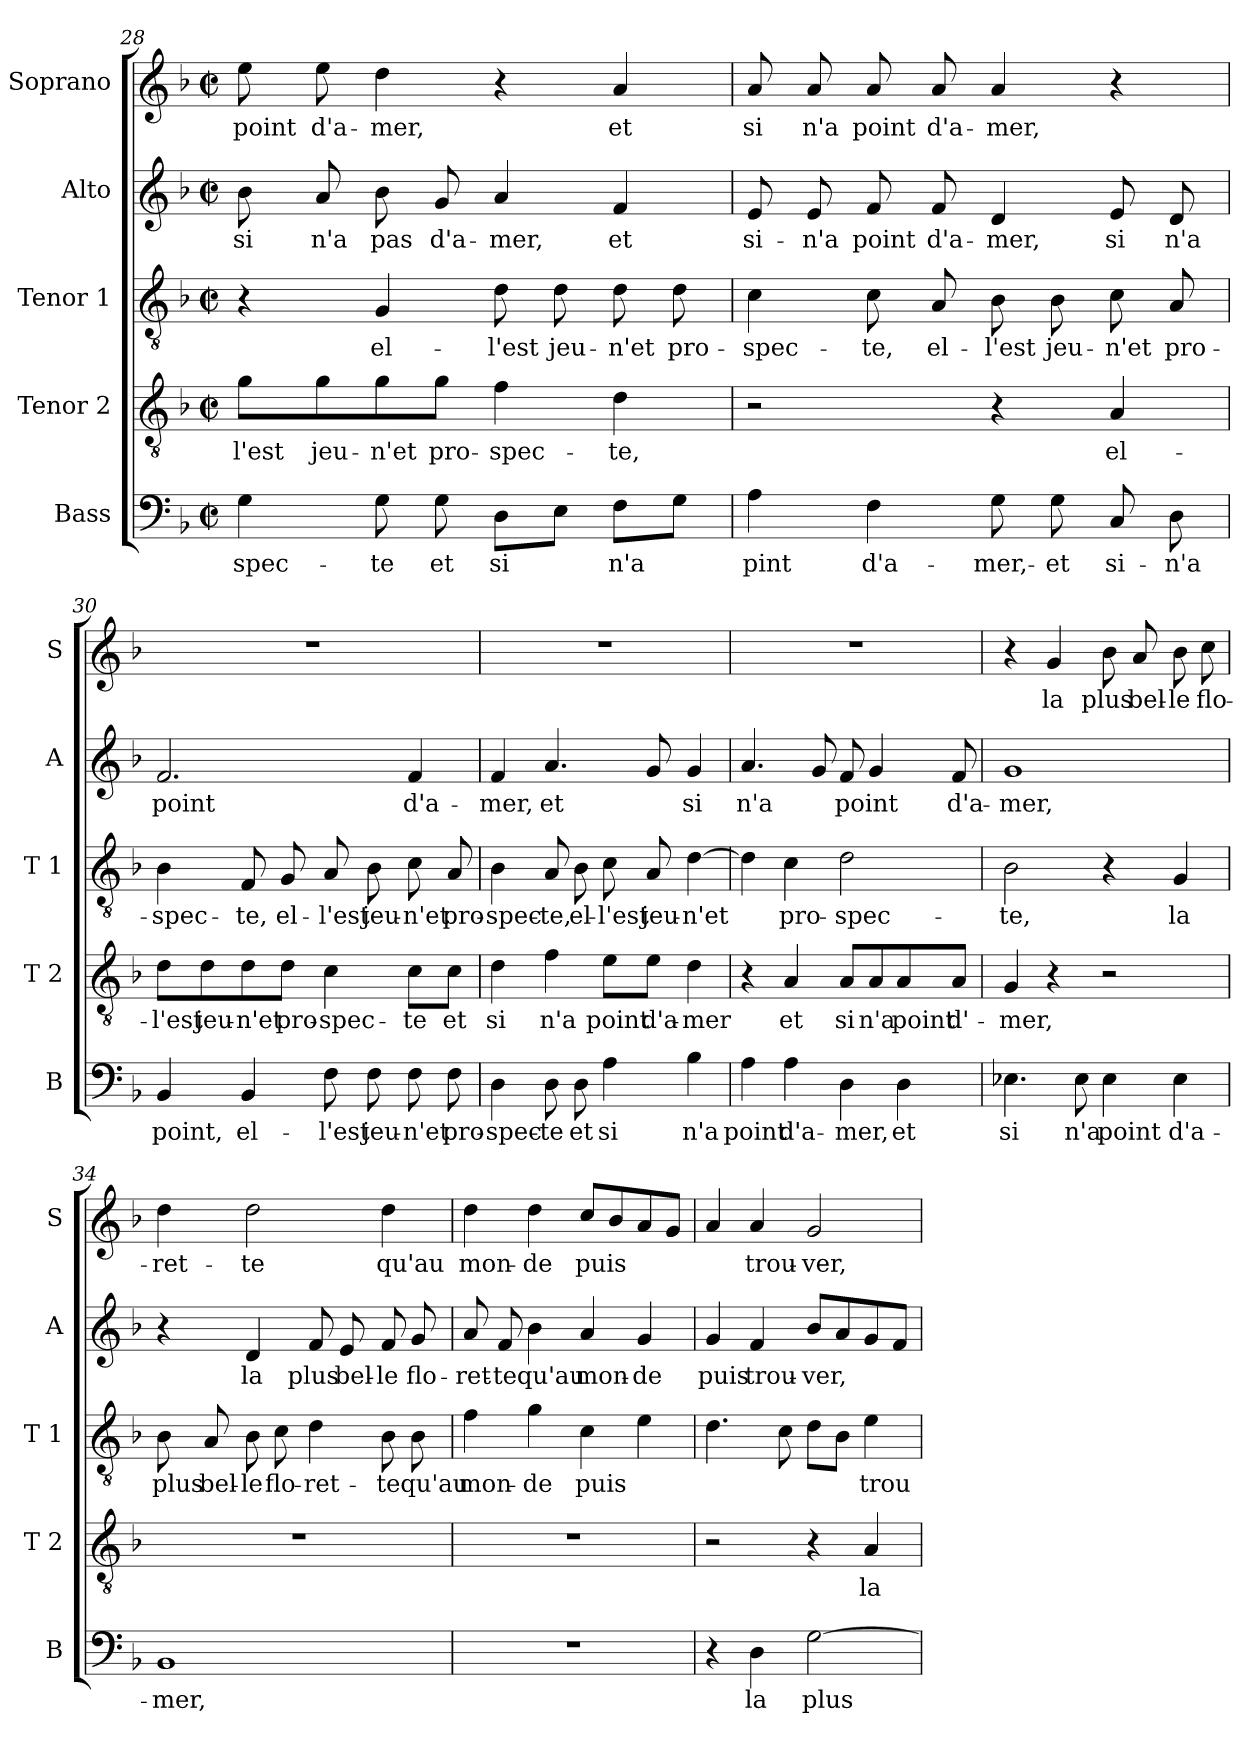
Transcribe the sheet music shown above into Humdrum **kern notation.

**kern	**text	**kern	**text	**kern	**text	**kern	**text	**kern	**text
*part5	*part5	*part4	*part4	*part3	*part3	*part2	*part2	*part1	*part1
*staff5	*staff5	*staff4	*staff4	*staff3	*staff3	*staff2	*staff2	*staff1	*staff1
*I"Bass	*	*I"Tenor 2	*	*I"Tenor 1	*	*I"Alto	*	*I"Soprano	*
*I'B	*	*I'T 2	*	*I'T 1	*	*I'A	*	*I'S	*
*clefF4	*	*clefGv2	*	*clefGv2	*	*clefG2	*	*clefG2	*
*k[b-]	*	*k[b-]	*	*k[b-]	*	*k[b-]	*	*k[b-]	*
*F:	*	*F:	*	*F:	*	*F:	*	*F:	*
*M2/2	*	*M2/2	*	*M2/2	*	*M2/2	*	*M2/2	*
*met(c|)	*	*met(c|)	*	*met(c|)	*	*met(c|)	*	*met(c|)	*
=28	=28	=28	=28	=28	=28	=28	=28	=28	=28
4G\	-spec-	8g\L	-l'est	4r	.	8b-\	si	8ee\	point
.	.	8g\	jeu-	.	.	8a/	n'a	8ee\	d'a-
8G\	-te	8g\	-n'et	4G/	el-	8b-\	pas	4dd\	-mer,
8G\	et	8g\J	pro-	.	.	8g/	d'a-	.	.
8D\L	si	4f\	-spec-	8d\	-l'est	4a/	-mer,	4r	.
8E\J	.	.	.	8d\	jeu-	.	.	.	.
8F\L	n'a	4d\	-te,	8d\	-n'et	4f/	et	4a/	et
8G\J	.	.	.	8d\	pro-	.	.	.	.
=29	=29	=29	=29	=29	=29	=29	=29	=29	=29
4A\	pint	2r	.	4c\	-spec-	8e/	si-	8a/	si
.	.	.	.	.	.	8e/	-n'a	8a/	n'a
4F\	d'a-	.	.	8c\	-te,	8f/	point	8a/	point
.	.	.	.	8A/	el-	8f/	d'a-	8a/	d'a-
8G\	-mer,-	4r	.	8B-\	-l'est	4d/	-mer,	4a/	-mer,
8G\	-et	.	.	8B-\	jeu-	.	.	.	.
8C/	si-	4A/	el-	8c\	-n'et	8e/	si	4r	.
8D\	-n'a	.	.	8A/	pro-	8d/	n'a	.	.
!!LO:LB:g=z
=30	=30	=30	=30	=30	=30	=30	=30	=30	=30
4BB-/	point,	8d\L	-l'est	4B-\	-spec-	2.f/	point	1r	.
.	.	8d\	jeu-	.	.	.	.	.	.
4BB-/	el-	8d\	-n'et	8F/	-te,	.	.	.	.
.	.	8d\J	pro-	8G/	el-	.	.	.	.
8F\	-l'est	4c\	-spec-	8A/	-l'est	.	.	.	.
8F\	jeu-	.	.	8B-\	jeu-	.	.	.	.
8F\	-n'et	8c\L	-te	8c\	-n'et	4f/	d'a-	.	.
8F\	pro-	8c\J	et	8A/	pro-	.	.	.	.
=31	=31	=31	=31	=31	=31	=31	=31	=31	=31
4D\	-spec-	4d\	si	4B-\	-spec-	4f/	-mer,	1r	.
8D\	-te	4f\	n'a	8A/	-te,	4.a/	et	.	.
8D\	et	.	.	8B-\	el-	.	.	.	.
4A\	si	8e\L	point	8c\	-l'est	.	.	.	.
.	.	8e\J	d'a-	8A/	jeu-	8g/	.	.	.
4B-\	n'a	4d\	-mer	[4d\	-n'et	4g/	si	.	.
=32	=32	=32	=32	=32	=32	=32	=32	=32	=32
4A\	point	4r	.	4d\]	.	4.a/	n'a	1r	.
4A\	d'a-	4A/	et	4c\	pro-	.	.	.	.
.	.	.	.	.	.	8g/	.	.	.
4D\	-mer,	8A/L	si	2d\	-spec-	8f/	point	.	.
.	.	8A/	n'a	.	.	4g/	.	.	.
4D\	et	8A/	point	.	.	.	.	.	.
.	.	8A/J	d'-	.	.	8f/	d'a-	.	.
=33	=33	=33	=33	=33	=33	=33	=33	=33	=33
4.E-X\	si	4G/	-mer,	2B-\	-te,	1g	-mer,	4r	.
.	.	4r	.	.	.	.	.	4g/	la
8E-\	n'a	.	.	.	.	.	.	.	.
4E-\	point	2r	.	4r	.	.	.	8b-\	plus
.	.	.	.	.	.	.	.	8a/	bel-
4E-\	d'a-	.	.	4G/	la	.	.	8b-\	-le
.	.	.	.	.	.	.	.	8cc\	flo-
!!LO:PB:g=z
=34	=34	=34	=34	=34	=34	=34	=34	=34	=34
1BB-	-mer,	1r	.	8B-\	plus	4r	.	4dd\	-ret-
.	.	.	.	8A/	bel-	.	.	.	.
.	.	.	.	8B-\	-le	4d/	la	2dd\	-te
.	.	.	.	8c\	flo-	.	.	.	.
.	.	.	.	4d\	-ret-	8f/	plus	.	.
.	.	.	.	.	.	8e/	bel-	.	.
.	.	.	.	8B-\	-te	8f/	-le	4dd\	qu'au
.	.	.	.	8B-\	qu'au	8g/	flo-	.	.
=35	=35	=35	=35	=35	=35	=35	=35	=35	=35
1r	.	1r	.	4f\	mon-	8a/	-ret-	4dd\	mon-
.	.	.	.	.	.	8f/	-te	.	.
.	.	.	.	4g\	-de	4b-\	qu'au	4dd\	-de
.	.	.	.	4c\	puis	4a/	mon-	8cc/L	puis
.	.	.	.	.	.	.	.	8b-/	.
.	.	.	.	4e\	.	4g/	-de	8a/	.
.	.	.	.	.	.	.	.	8g/J	.
=36	=36	=36	=36	=36	=36	=36	=36	=36	=36
4r	.	2r	.	4.d\	.	4g/	puis	4a/	.
4D\	la	.	.	.	.	4f/	trou-	4a/	trou-
.	.	.	.	8c\	.	.	.	.	.
[2G\	plus	4r	.	8d\L	.	8b-/L	-ver,	2g/	-ver,
.	.	.	.	8B-\J	.	8a/	.	.	.
.	.	4A/	la	4e\	trou-	8g/	.	.	.
.	.	.	.	.	.	8f/J	.	.	.
=	=	=	=	=	=	=	=	=	=
*-	*-	*-	*-	*-	*-	*-	*-	*-	*-
